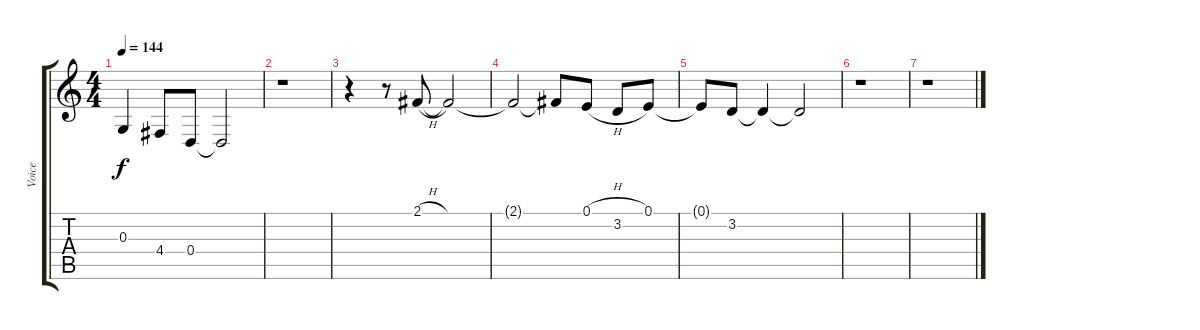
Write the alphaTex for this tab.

\track ("Voice" "Voice") {instrument altosax}
\staff {score tabs}
\tuning (E4 B3 G3 D3 A2 E2) {hide}
\ts (4 4)
\tempo 144
\clef g2
\ks c
0.3.4{dy f} 4.4.8 0.4.8 0.4{t}.2 |
r.1 |
r.4 r.8 2.1{h}.8 2.1{t}.2 |
2.1{t}.2 2.1{t}.8 0.1{h}.8 3.2.8 0.1.8 |
0.1{t}.8 3.2.8 3.2{t}.4 3.2{t}.2 |
r.1 |
r.1
